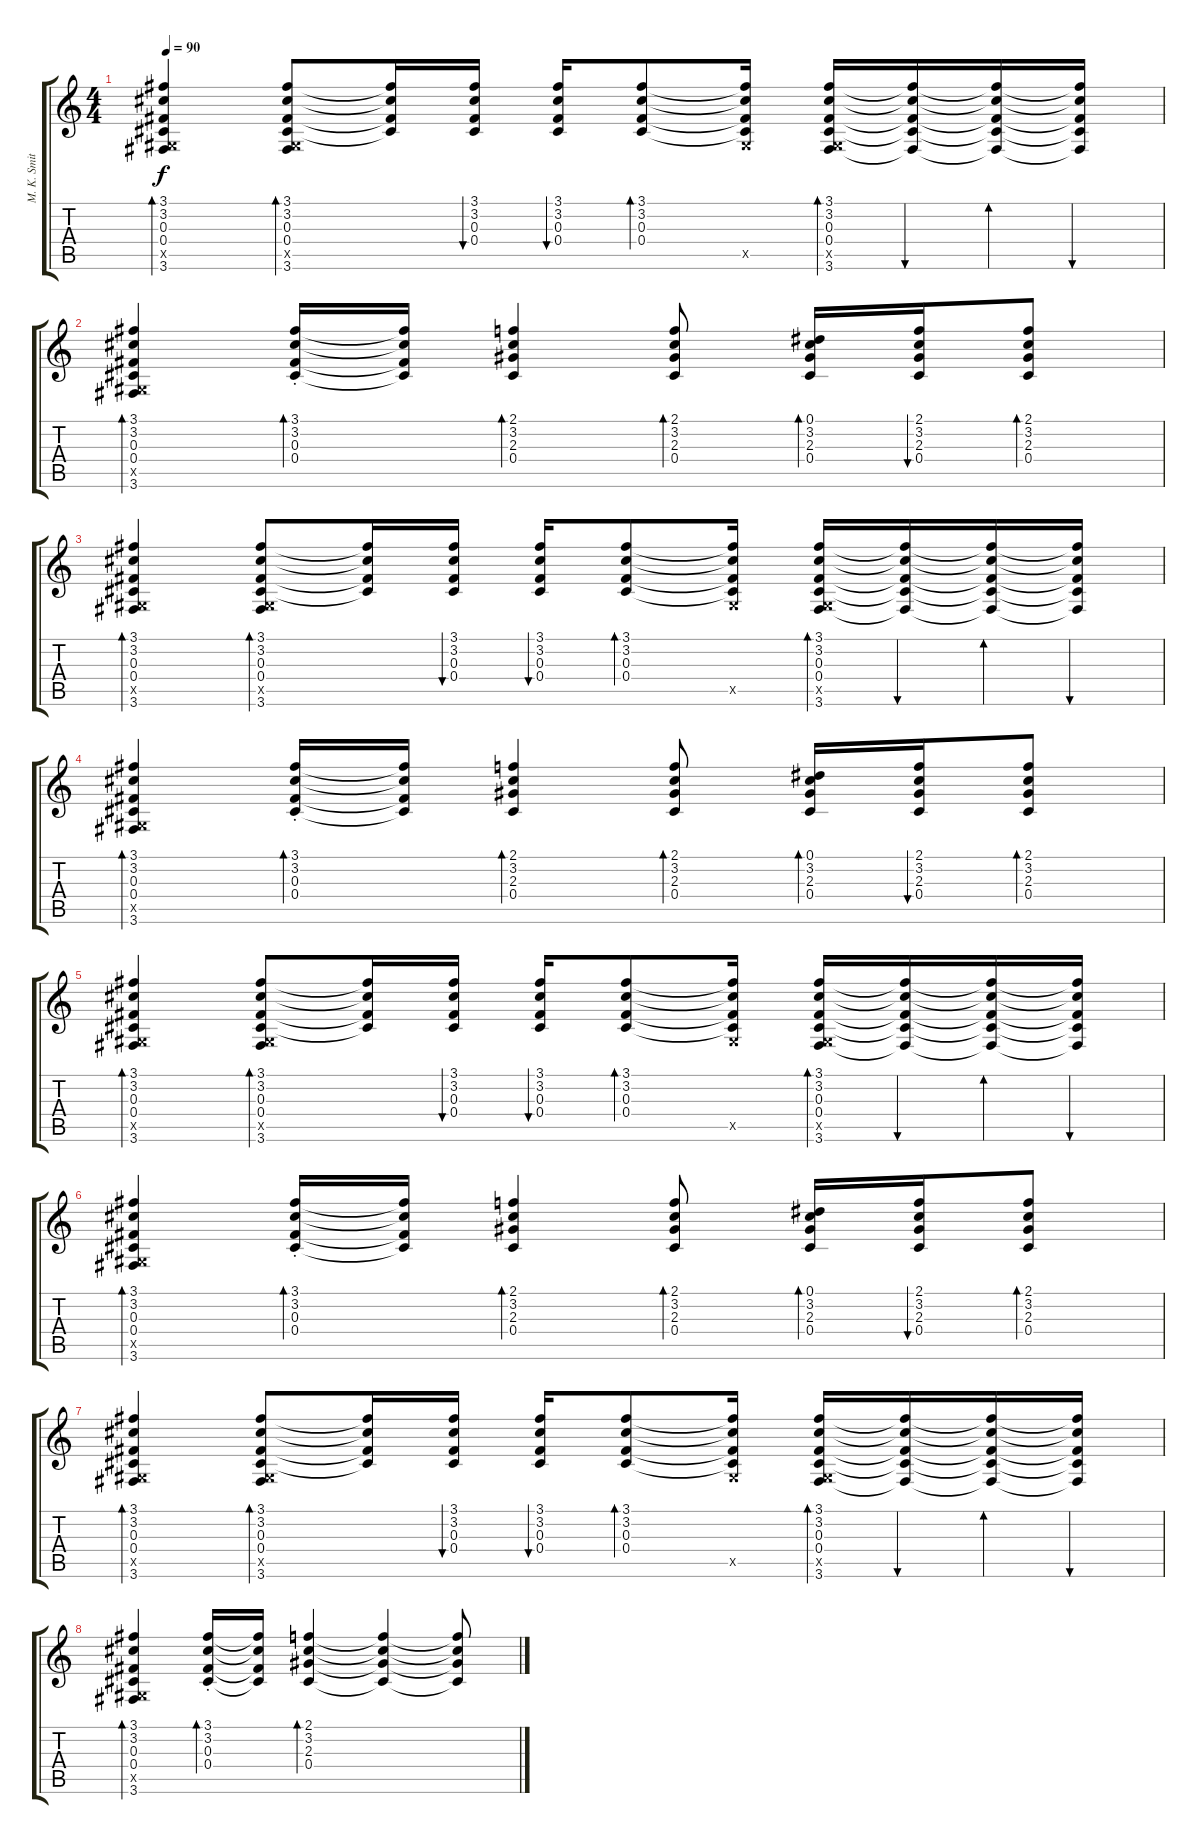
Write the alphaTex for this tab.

\track ("M. K. Smith (Acoustic)" "M. K. Smit") {instrument acousticguitarsteel}
\staff {score tabs}
\tuning (Eb4 Bb3 Gb3 Db3 Ab2 Eb2) {hide}
\ts (4 4)
\tempo 90
\clef g2
\ks c
(3.1 3.2 0.3 0.4 0.5{x} 3.6).4{bd 60 dy f} (3.1 3.2 0.3 0.4 0.5{x} 3.6).8{bd 60} (3.1{t} 3.2{t} 0.3{t} 0.4{t}).16 (3.1 3.2 0.3 0.4).16{bu 60} (3.1 3.2 0.3 0.4).16{bu 60} (3.1 3.2 0.3 0.4).8{bd 60} (3.1{t} 3.2{t} 0.3{t} 0.4{t} 0.5{x}).16 (3.1 3.2 0.3 0.4 0.5{x} 3.6).16{bd 60} (3.1{t} 3.2{t} 0.3{t} 0.4{t} 3.6{t}).16{bu 60} (3.1{t} 3.2{t} 0.3{t} 0.4{t} 3.6{t}).16{bd 60} (3.1{t} 3.2{t} 0.3{t} 0.4{t} 3.6{t}).16{bu 60} |
(3.1 3.2 0.3 0.4 0.5{x} 3.6).4{bd 60} (3.1{st} 3.2{st} 0.3{st} 0.4{st}).16{bd 60} (3.1{t} 3.2{t} 0.3{t} 0.4{t}).16 (2.1 3.2 2.3 0.4).4{bd 60} (2.1 3.2 2.3 0.4).8{bd 60} (0.1 3.2 2.3 0.4).16{bd 60} (2.1 3.2 2.3 0.4).16{bu 60} (2.1 3.2 2.3 0.4).8{bd 60} |
(3.1 3.2 0.3 0.4 0.5{x} 3.6).4{bd 60} (3.1 3.2 0.3 0.4 0.5{x} 3.6).8{bd 60} (3.1{t} 3.2{t} 0.3{t} 0.4{t}).16 (3.1 3.2 0.3 0.4).16{bu 60} (3.1 3.2 0.3 0.4).16{bu 60} (3.1 3.2 0.3 0.4).8{bd 60} (3.1{t} 3.2{t} 0.3{t} 0.4{t} 0.5{x}).16 (3.1 3.2 0.3 0.4 0.5{x} 3.6).16{bd 60} (3.1{t} 3.2{t} 0.3{t} 0.4{t} 3.6{t}).16{bu 60} (3.1{t} 3.2{t} 0.3{t} 0.4{t} 3.6{t}).16{bd 60} (3.1{t} 3.2{t} 0.3{t} 0.4{t} 3.6{t}).16{bu 60} |
(3.1 3.2 0.3 0.4 0.5{x} 3.6).4{bd 60} (3.1{st} 3.2{st} 0.3{st} 0.4{st}).16{bd 60} (3.1{t} 3.2{t} 0.3{t} 0.4{t}).16 (2.1 3.2 2.3 0.4).4{bd 60} (2.1 3.2 2.3 0.4).8{bd 60} (0.1 3.2 2.3 0.4).16{bd 60} (2.1 3.2 2.3 0.4).16{bu 60} (2.1 3.2 2.3 0.4).8{bd 60} |
(3.1 3.2 0.3 0.4 0.5{x} 3.6).4{bd 60} (3.1 3.2 0.3 0.4 0.5{x} 3.6).8{bd 60} (3.1{t} 3.2{t} 0.3{t} 0.4{t}).16 (3.1 3.2 0.3 0.4).16{bu 60} (3.1 3.2 0.3 0.4).16{bu 60} (3.1 3.2 0.3 0.4).8{bd 60} (3.1{t} 3.2{t} 0.3{t} 0.4{t} 0.5{x}).16 (3.1 3.2 0.3 0.4 0.5{x} 3.6).16{bd 60} (3.1{t} 3.2{t} 0.3{t} 0.4{t} 3.6{t}).16{bu 60} (3.1{t} 3.2{t} 0.3{t} 0.4{t} 3.6{t}).16{bd 60} (3.1{t} 3.2{t} 0.3{t} 0.4{t} 3.6{t}).16{bu 60} |
(3.1 3.2 0.3 0.4 0.5{x} 3.6).4{bd 60} (3.1{st} 3.2{st} 0.3{st} 0.4{st}).16{bd 60} (3.1{t} 3.2{t} 0.3{t} 0.4{t}).16 (2.1 3.2 2.3 0.4).4{bd 60} (2.1 3.2 2.3 0.4).8{bd 60} (0.1 3.2 2.3 0.4).16{bd 60} (2.1 3.2 2.3 0.4).16{bu 60} (2.1 3.2 2.3 0.4).8{bd 60} |
(3.1 3.2 0.3 0.4 0.5{x} 3.6).4{bd 60} (3.1 3.2 0.3 0.4 0.5{x} 3.6).8{bd 60} (3.1{t} 3.2{t} 0.3{t} 0.4{t}).16 (3.1 3.2 0.3 0.4).16{bu 60} (3.1 3.2 0.3 0.4).16{bu 60} (3.1 3.2 0.3 0.4).8{bd 60} (3.1{t} 3.2{t} 0.3{t} 0.4{t} 0.5{x}).16 (3.1 3.2 0.3 0.4 0.5{x} 3.6).16{bd 60} (3.1{t} 3.2{t} 0.3{t} 0.4{t} 3.6{t}).16{bu 60} (3.1{t} 3.2{t} 0.3{t} 0.4{t} 3.6{t}).16{bd 60} (3.1{t} 3.2{t} 0.3{t} 0.4{t} 3.6{t}).16{bu 60} |
(3.1 3.2 0.3 0.4 0.5{x} 3.6).4{bd 60} (3.1{st} 3.2{st} 0.3{st} 0.4{st}).16{bd 60} (3.1{t} 3.2{t} 0.3{t} 0.4{t}).16 (2.1 3.2 2.3 0.4).4{bd 60} (2.1{t} 3.2{t} 2.3{t} 0.4{t}).4 (2.1{t} 3.2{t} 2.3{t} 0.4{t}).8
